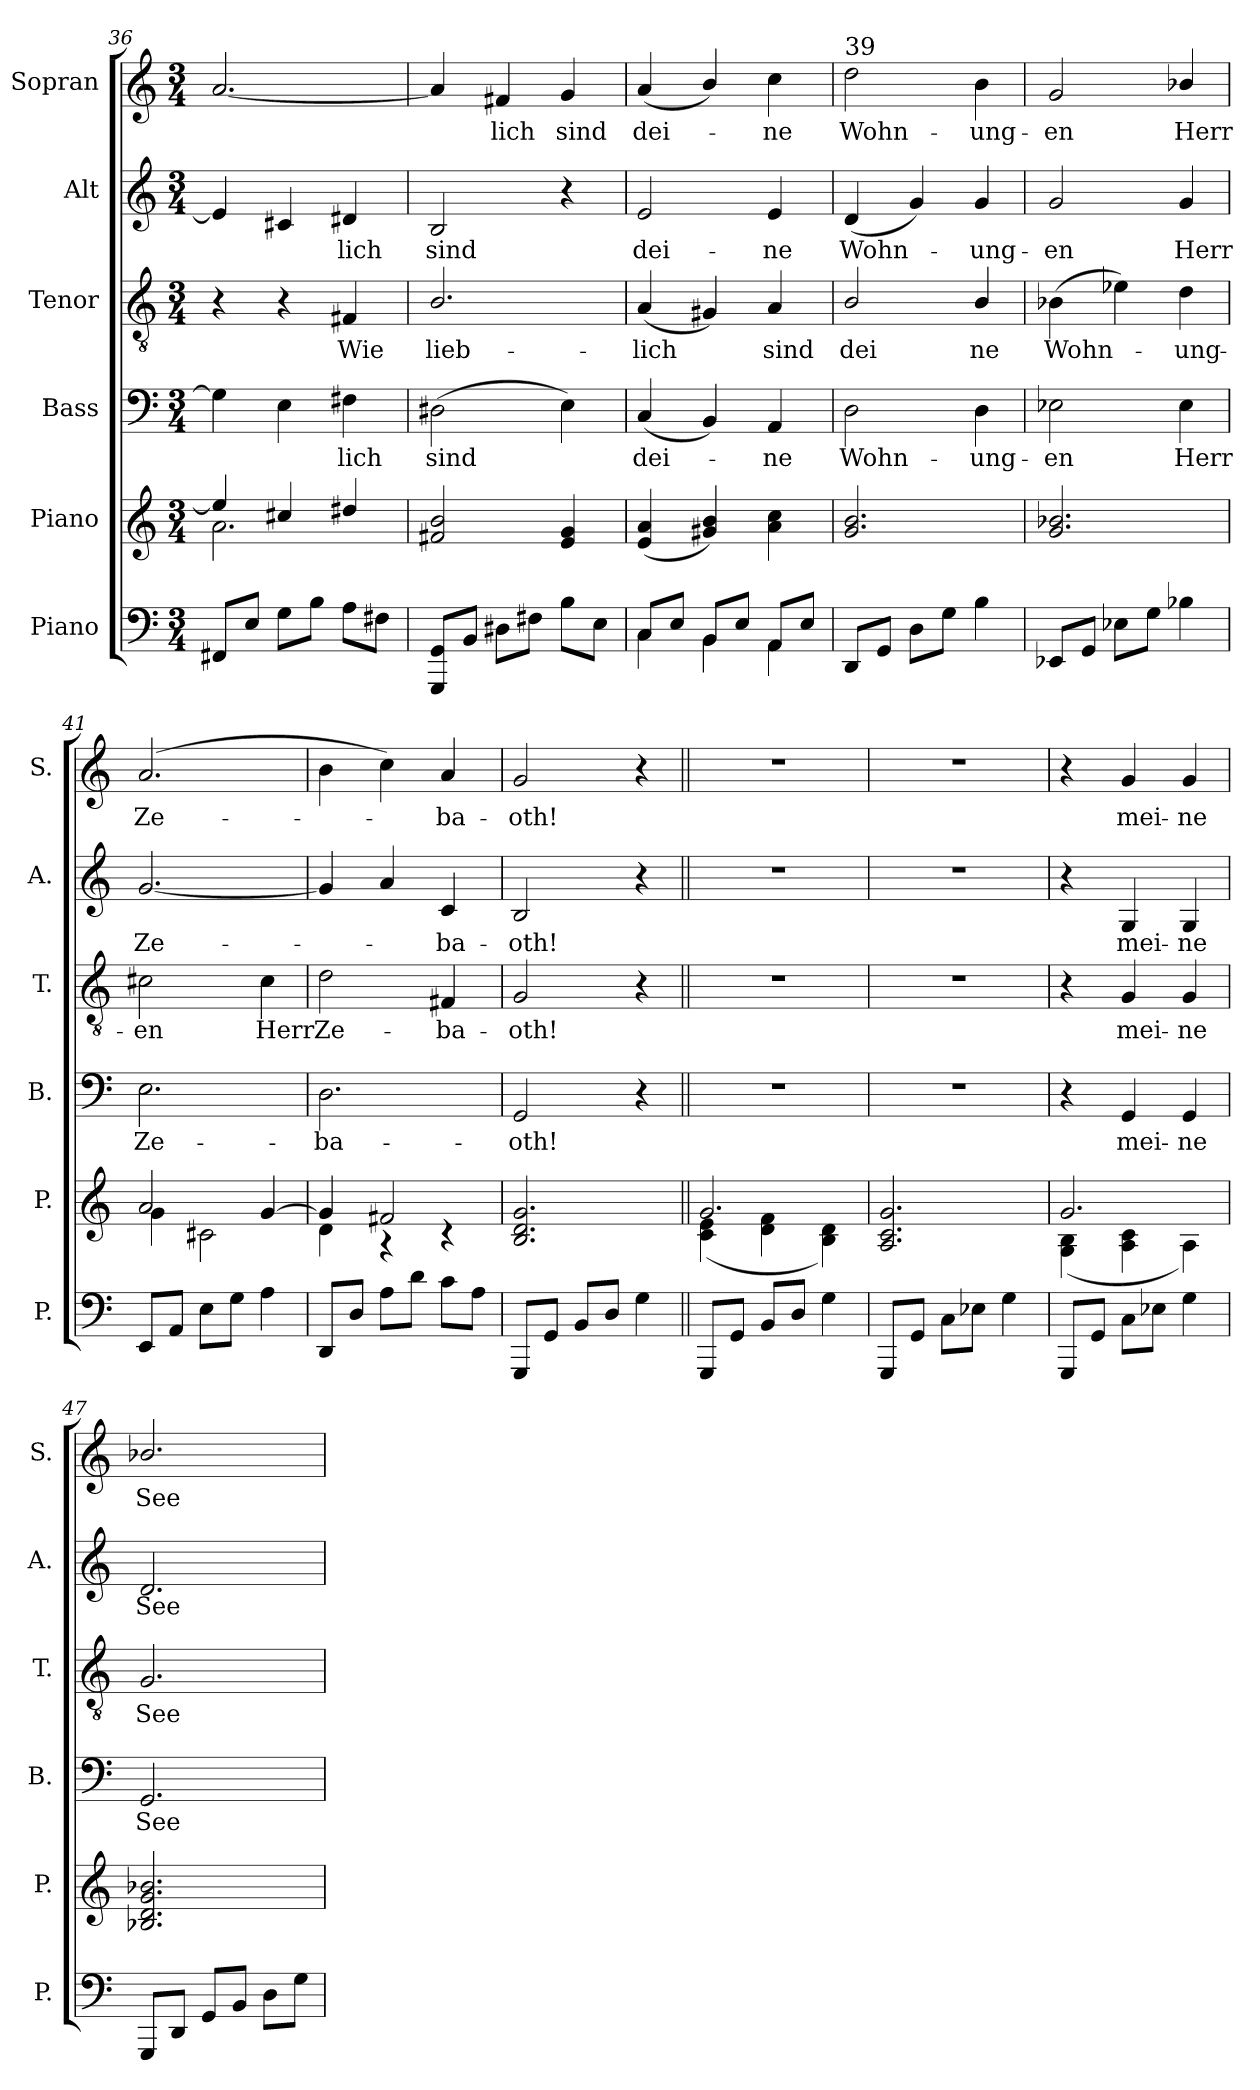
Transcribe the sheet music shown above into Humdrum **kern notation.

**kern	**kern	**kern	**text	**kern	**text	**kern	**text	**kern	**text
*part6	*part5	*part4	*part4	*part3	*part3	*part2	*part2	*part1	*part1
*staff6	*staff5	*staff4	*staff4	*staff3	*staff3	*staff2	*staff2	*staff1	*staff1
*I"Piano	*I"Piano	*I"Bass	*	*I"Tenor	*	*I"Alt	*	*I"Sopran	*
*I'P.	*I'P.	*I'B.	*	*I'T.	*	*I'A.	*	*I'S.	*
*clefF4	*clefG2	*clefF4	*	*clefGv2	*	*clefG2	*	*clefG2	*
*k[]	*k[]	*k[]	*	*k[]	*	*k[]	*	*k[]	*
*M3/4	*M3/4	*M3/4	*	*M3/4	*	*M3/4	*	*M3/4	*
=36	=36	=36	=36	=36	=36	=36	=36	=36	=36
*	*^	*	*	*	*	*	*	*	*
8FF#X/L	4ee/]	2.a\	4G\]	.	4r	.	4e/]	.	[2.a/	.
8E/J	.	.	.	.	.	.	.	.	.	.
8G\L	4cc#X/	.	4E\	.	4r	.	4c#X/	.	.	.
8B\J	.	.	.	.	.	.	.	.	.	.
!	!	!	!	!LO:LY:b	!	!LO:LY:b	!	!LO:LY:b	!	!
8A\L	4dd#X/	.	4F#X\	-lich	4F#X/	Wie	4d#X/	-lich	.	.
8F#X\J	.	.	.	.	.	.	.	.	.	.
*	*v	*v	*	*	*	*	*	*	*	*
=37	=37	=37	=37	=37	=37	=37	=37	=37	=37
!	!	!	!LO:LY:b	!	!LO:LY:b	!	!LO:LY:b	!	!
8GGG/ 8GG/L	2f#X/ 2b/	(>2D#X\	sind	2.B/	lieb-	2B/	sind	4a/]	.
8BB/J	.	.	.	.	.	.	.	.	.
!	!	!	!	!	!	!	!	!	!LO:LY:b
8D#X\L	.	.	.	.	.	.	.	4f#X/	-lich
8F#X\J	.	.	.	.	.	.	.	.	.
!	!	!	!	!	!	!	!	!	!LO:LY:b
8B\L	4e/ 4g/	4E\)	.	.	.	4r	.	4g/	sind
8E\J	.	.	.	.	.	.	.	.	.
=38	=38	=38	=38	=38	=38	=38	=38	=38	=38
*^	*	*	*	*	*	*	*	*	*
!	!	!	!	!LO:LY:b	!	!LO:LY:b	!	!LO:LY:b	!	!LO:LY:b
8C/L	4C\	(<4e/ 4a/	(<4C/	dei-	(<4A/	-lich	2e/	dei-	(<4a/	dei-
8E/J	.	.	.	.	.	.	.	.	.	.
8BB/L	4BB\	4g#X/ 4b/)	4BB/)	.	4G#X/)	.	.	.	4b/)	.
8E/J	.	.	.	.	.	.	.	.	.	.
!	!	!	!	!LO:LY:b	!	!LO:LY:b	!	!LO:LY:b	!	!LO:LY:b
8AA/L	4AA\	4a\ 4cc\	4AA/	-ne	4A/	sind	4e/	-ne	4cc\	-ne
8E/J	.	.	.	.	.	.	.	.	.	.
*v	*v	*	*	*	*	*	*	*	*	*
=39	=39	=39	=39	=39	=39	=39	=39	=39	=39
!	!	!	!	!	!	!	!	!LO:TX:a:t=39	!
!	!	!	!LO:LY:b	!	!LO:LY:b	!	!LO:LY:b	!	!LO:LY:b
8DD/L	2.g/ 2.b/	2D\	Wohn-	2B/	dei	(<4d/	Wohn-	2dd\	Wohn-
8GG/J	.	.	.	.	.	.	.	.	.
8D\L	.	.	.	.	.	4g/)	.	.	.
8G\J	.	.	.	.	.	.	.	.	.
!	!	!	!LO:LY:b	!	!LO:LY:b	!	!LO:LY:b	!	!LO:LY:b
4B\	.	4D\	-ung-	4B/	ne	4g/	-ung-	4b\	-ung-
=40	=40	=40	=40	=40	=40	=40	=40	=40	=40
!	!	!	!LO:LY:b	!	!LO:LY:b	!	!LO:LY:b	!	!LO:LY:b
8EE-X/L	2.g/ 2.b-X/	2E-X\	-en	(>4B-X\	Wohn-	2g/	-en	2g/	-en
8GG/J	.	.	.	.	.	.	.	.	.
8E-X\L	.	.	.	4e-X\)	.	.	.	.	.
8G\J	.	.	.	.	.	.	.	.	.
!	!	!	!LO:LY:b	!	!LO:LY:b	!	!LO:LY:b	!	!LO:LY:b
4B-X\	.	4E-\	Herr	4d\	-ung-	4g/	Herr	4b-X/	Herr
=41	=41	=41	=41	=41	=41	=41	=41	=41	=41
*	*^	*	*	*	*	*	*	*	*
!	!	!	!	!LO:LY:b	!	!LO:LY:b	!	!LO:LY:b	!	!LO:LY:b
8EE/L	2a/	4g\	2.E\	Ze-	2c#X\	-en	[2.g/	Ze-	(>2.a/	Ze-
8AA/J	.	.	.	.	.	.	.	.	.	.
8E\L	.	2c#X\	.	.	.	.	.	.	.	.
8G\J	.	.	.	.	.	.	.	.	.	.
!	!	!	!	!	!	!LO:LY:b	!	!	!	!
4A\	[4g/	.	.	.	4c#\	Herr	.	.	.	.
!!LO:PB:g=z
=42	=42	=42	=42	=42	=42	=42	=42	=42	=42	=42
!	!	!	!	!LO:LY:b	!	!LO:LY:b	!	!	!	!
8DD/L	4g/]	4d\	2.D\	-ba-	2d\	Ze-	4g/]	.	4b\	.
8D/J	.	.	.	.	.	.	.	.	.	.
8A\L	2f#X/	4rA	.	.	.	.	4a/	.	4cc\)	.
8d\J	.	.	.	.	.	.	.	.	.	.
!	!	!	!	!	!	!LO:LY:b	!	!LO:LY:b	!	!LO:LY:b
8c\L	.	4rc	.	.	4F#X/	-ba-	4c/	-ba-	4a/	-ba-
8A\J	.	.	.	.	.	.	.	.	.	.
*	*v	*v	*	*	*	*	*	*	*	*
=43	=43	=43	=43	=43	=43	=43	=43	=43	=43
!	!	!	!LO:LY:b	!	!LO:LY:b	!	!LO:LY:b	!	!LO:LY:b
8GGG/L	2.B/ 2.d/ 2.g/	2GG/	-oth!	2G/	-oth!	2B/	-oth!	2g/	-oth!
8GG/J	.	.	.	.	.	.	.	.	.
8BB/L	.	.	.	.	.	.	.	.	.
8D/J	.	.	.	.	.	.	.	.	.
4G\	.	4r	.	4r	.	4r	.	4r	.
=44||	=44||	=44||	=44||	=44||	=44||	=44||	=44||	=44||	=44||
*	*^	*	*	*	*	*	*	*	*
8GGG/L	2.g/	(<4c\ 4e\	2.rF	.	2.rd	.	2.rdd	.	2.rdd	.
8GG/J	.	.	.	.	.	.	.	.	.	.
8BB/L	.	4d\ 4f\	.	.	.	.	.	.	.	.
8D/J	.	.	.	.	.	.	.	.	.	.
4G\	.	4B\ 4d\)	.	.	.	.	.	.	.	.
*	*v	*v	*	*	*	*	*	*	*	*
=45	=45	=45	=45	=45	=45	=45	=45	=45	=45
8GGG/L	2.A/ 2.c/ 2.g/	2.rF	.	2.rd	.	2.rdd	.	2.rdd	.
8GG/J	.	.	.	.	.	.	.	.	.
8C\L	.	.	.	.	.	.	.	.	.
8E-X\J	.	.	.	.	.	.	.	.	.
4G\	.	.	.	.	.	.	.	.	.
=46	=46	=46	=46	=46	=46	=46	=46	=46	=46
*	*^	*	*	*	*	*	*	*	*
8GGG/L	2.g/	(<4G\ 4B\	4r	.	4r	.	4r	.	4r	.
8GG/J	.	.	.	.	.	.	.	.	.	.
!	!	!	!	!LO:LY:b	!	!LO:LY:b	!	!LO:LY:b	!	!LO:LY:b
8C\L	.	4A\ 4c\	4GG/	mei-	4G/	mei-	4G/	mei-	4g/	mei-
8E-X\J	.	.	.	.	.	.	.	.	.	.
!	!	!	!	!LO:LY:b	!	!LO:LY:b	!	!LO:LY:b	!	!LO:LY:b
4G\	.	4A\)	4GG/	-ne	4G/	-ne	4G/	-ne	4g/	-ne
=47	=47	=47	=47	=47	=47	=47	=47	=47	=47	=47
!	!	!	!	!LO:LY:b	!	!LO:LY:b	!	!LO:LY:b	!	!LO:LY:b
*	*v	*v	*	*	*	*	*	*	*	*
8GGG/L	2.B-X/ 2.d/ 2.g/ 2.b-X/	2.GG/	See-	2.G/	See-	2.d/	See-	2.b-X/	See-
8DD/J	.	.	.	.	.	.	.	.	.
8GG/L	.	.	.	.	.	.	.	.	.
8BB/J	.	.	.	.	.	.	.	.	.
8D\L	.	.	.	.	.	.	.	.	.
8G\J	.	.	.	.	.	.	.	.	.
=	=	=	=	=	=	=	=	=	=
*-	*-	*-	*-	*-	*-	*-	*-	*-	*-
